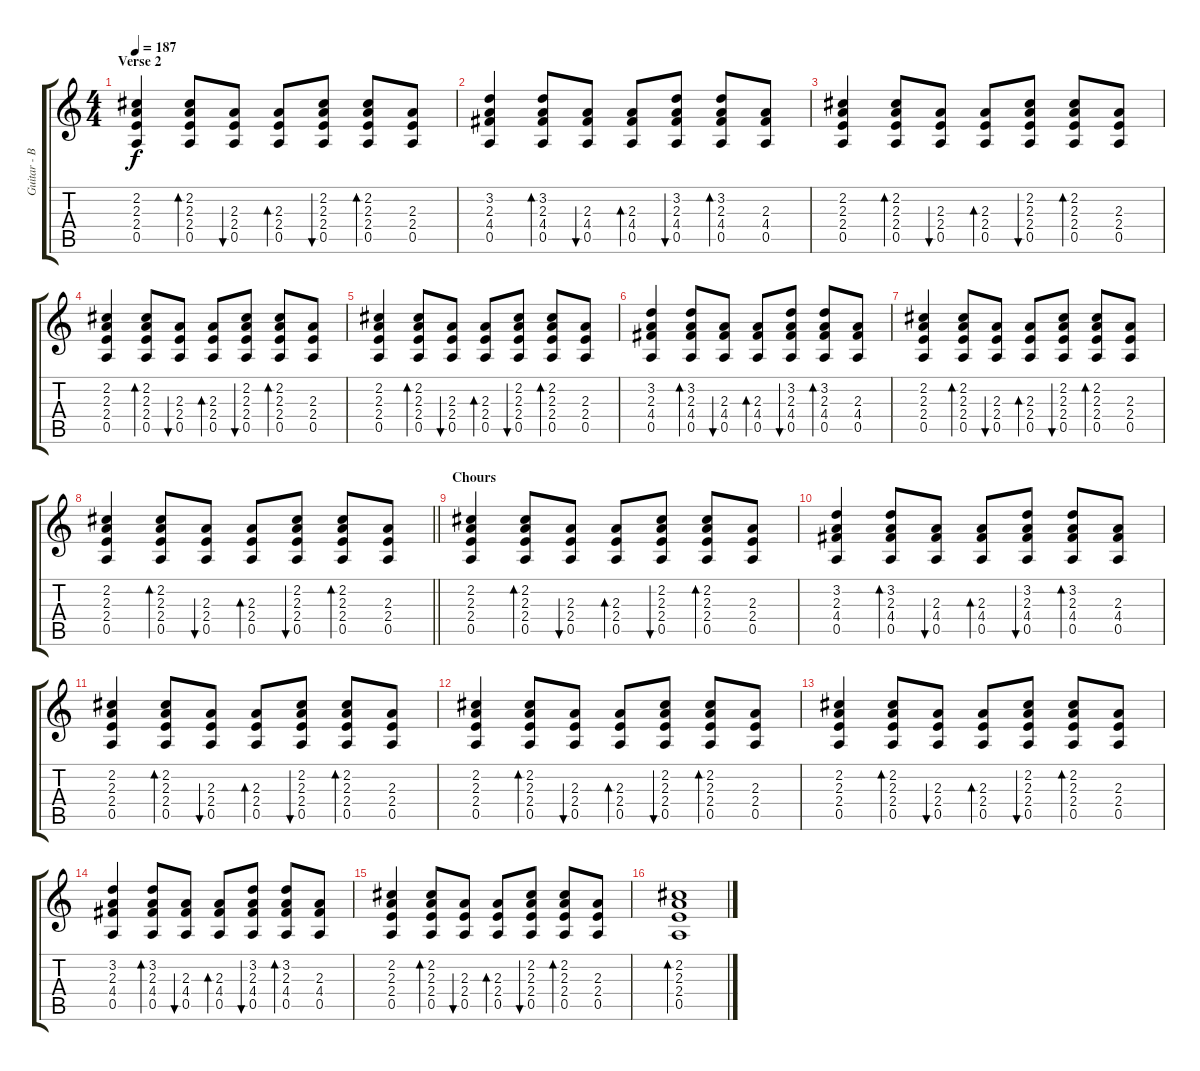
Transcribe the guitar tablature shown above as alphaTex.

\track ("Guitar - Billie Joe" "Guitar - B") {instrument electricguitarclean}
\staff {score tabs}
\tuning (E4 B3 G3 D3 A2 E2) {hide}
\ts (4 4)
\section ("" "Verse 2")
\tempo 187
\clef g2
\ks c
(2.2 2.3 2.4 0.5).4{dy f} (2.2 2.3 2.4 0.5).8{bd 60} (2.3 2.4 0.5).8{bu 60} (2.3 2.4 0.5).8{bd 60} (2.2 2.3 2.4 0.5).8{bu 60} (2.2 2.3 2.4 0.5).8{bd 60} (2.3 2.4 0.5).8 |
(3.2 2.3 4.4 0.5).4 (3.2 2.3 4.4 0.5).8{bd 60} (2.3 4.4 0.5).8{bu 60} (2.3 4.4 0.5).8{bd 60} (3.2 2.3 4.4 0.5).8{bu 60} (3.2 2.3 4.4 0.5).8{bd 60} (2.3 4.4 0.5).8 |
(2.2 2.3 2.4 0.5).4 (2.2 2.3 2.4 0.5).8{bd 60} (2.3 2.4 0.5).8{bu 60} (2.3 2.4 0.5).8{bd 60} (2.2 2.3 2.4 0.5).8{bu 60} (2.2 2.3 2.4 0.5).8{bd 60} (2.3 2.4 0.5).8 |
(2.2 2.3 2.4 0.5).4 (2.2 2.3 2.4 0.5).8{bd 60} (2.3 2.4 0.5).8{bu 60} (2.3 2.4 0.5).8{bd 60} (2.2 2.3 2.4 0.5).8{bu 60} (2.2 2.3 2.4 0.5).8{bd 60} (2.3 2.4 0.5).8 |
(2.2 2.3 2.4 0.5).4 (2.2 2.3 2.4 0.5).8{bd 60} (2.3 2.4 0.5).8{bu 60} (2.3 2.4 0.5).8{bd 60} (2.2 2.3 2.4 0.5).8{bu 60} (2.2 2.3 2.4 0.5).8{bd 60} (2.3 2.4 0.5).8 |
(3.2 2.3 4.4 0.5).4 (3.2 2.3 4.4 0.5).8{bd 60} (2.3 4.4 0.5).8{bu 60} (2.3 4.4 0.5).8{bd 60} (3.2 2.3 4.4 0.5).8{bu 60} (3.2 2.3 4.4 0.5).8{bd 60} (2.3 4.4 0.5).8 |
(2.2 2.3 2.4 0.5).4 (2.2 2.3 2.4 0.5).8{bd 60} (2.3 2.4 0.5).8{bu 60} (2.3 2.4 0.5).8{bd 60} (2.2 2.3 2.4 0.5).8{bu 60} (2.2 2.3 2.4 0.5).8{bd 60} (2.3 2.4 0.5).8 |
\barLineRight lightlight
(2.2 2.3 2.4 0.5).4 (2.2 2.3 2.4 0.5).8{bd 60} (2.3 2.4 0.5).8{bu 60} (2.3 2.4 0.5).8{bd 60} (2.2 2.3 2.4 0.5).8{bu 60} (2.2 2.3 2.4 0.5).8{bd 60} (2.3 2.4 0.5).8 |
\section ("" "Chours")
(2.2 2.3 2.4 0.5).4 (2.2 2.3 2.4 0.5).8{bd 60} (2.3 2.4 0.5).8{bu 60} (2.3 2.4 0.5).8{bd 60} (2.2 2.3 2.4 0.5).8{bu 60} (2.2 2.3 2.4 0.5).8{bd 60} (2.3 2.4 0.5).8 |
(3.2 2.3 4.4 0.5).4 (3.2 2.3 4.4 0.5).8{bd 60} (2.3 4.4 0.5).8{bu 60} (2.3 4.4 0.5).8{bd 60} (3.2 2.3 4.4 0.5).8{bu 60} (3.2 2.3 4.4 0.5).8{bd 60} (2.3 4.4 0.5).8 |
(2.2 2.3 2.4 0.5).4 (2.2 2.3 2.4 0.5).8{bd 60} (2.3 2.4 0.5).8{bu 60} (2.3 2.4 0.5).8{bd 60} (2.2 2.3 2.4 0.5).8{bu 60} (2.2 2.3 2.4 0.5).8{bd 60} (2.3 2.4 0.5).8 |
(2.2 2.3 2.4 0.5).4 (2.2 2.3 2.4 0.5).8{bd 60} (2.3 2.4 0.5).8{bu 60} (2.3 2.4 0.5).8{bd 60} (2.2 2.3 2.4 0.5).8{bu 60} (2.2 2.3 2.4 0.5).8{bd 60} (2.3 2.4 0.5).8 |
(2.2 2.3 2.4 0.5).4 (2.2 2.3 2.4 0.5).8{bd 60} (2.3 2.4 0.5).8{bu 60} (2.3 2.4 0.5).8{bd 60} (2.2 2.3 2.4 0.5).8{bu 60} (2.2 2.3 2.4 0.5).8{bd 60} (2.3 2.4 0.5).8 |
(3.2 2.3 4.4 0.5).4 (3.2 2.3 4.4 0.5).8{bd 60} (2.3 4.4 0.5).8{bu 60} (2.3 4.4 0.5).8{bd 60} (3.2 2.3 4.4 0.5).8{bu 60} (3.2 2.3 4.4 0.5).8{bd 60} (2.3 4.4 0.5).8 |
(2.2 2.3 2.4 0.5).4 (2.2 2.3 2.4 0.5).8{bd 60} (2.3 2.4 0.5).8{bu 60} (2.3 2.4 0.5).8{bd 60} (2.2 2.3 2.4 0.5).8{bu 60} (2.2 2.3 2.4 0.5).8{bd 60} (2.3 2.4 0.5).8 |
(2.2 2.3 2.4 0.5).1{bd 60}
